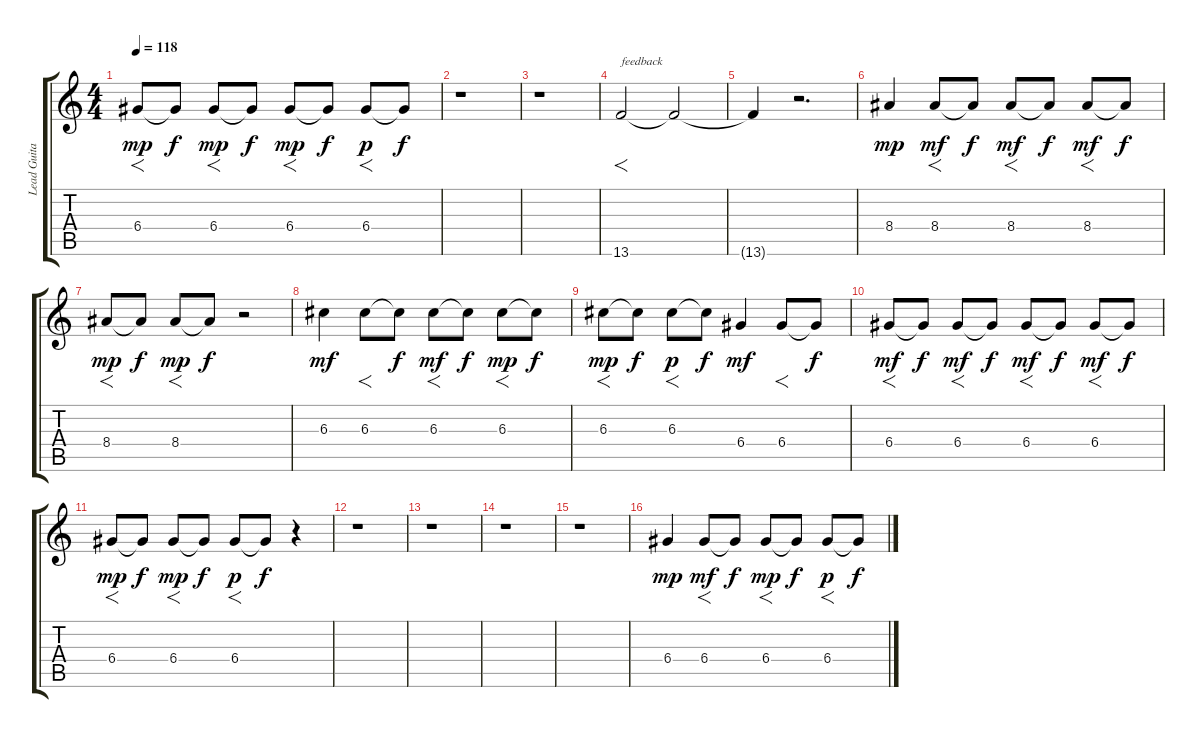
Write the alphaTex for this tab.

\track ("Lead Guitar" "Lead Guita") {instrument distortionguitar}
\staff {score tabs}
\tuning (E4 B3 G3 D3 A2 E2) {hide}
\ts (4 4)
\tempo 118
\clef g2
\ks c
6.4.8{f dy mp} 6.4{t}.8{dy f} 6.4.8{f dy mp} 6.4{t}.8{dy f} 6.4.8{f dy mp} 6.4{t}.8{dy f} 6.4.8{f dy p} 6.4{t}.8{dy f} |
r.1 |
r.1 |
13.6.2{f txt "feedback" instrument guitarharmonics} 13.6{t}.2{volume 8} |
13.6{t}.4 r.2{d} |
8.4.4{dy mp volume 15 instrument distortionguitar} 8.4.8{f dy mf} 8.4{t}.8{dy f} 8.4.8{f dy mf} 8.4{t}.8{dy f} 8.4.8{f dy mf} 8.4{t}.8{dy f} |
8.4.8{f dy mp} 8.4{t}.8{dy f} 8.4.8{f dy mp} 8.4{t}.8{dy f} r.2 |
6.3.4{dy mf} 6.3.8{f} 6.3{t}.8{dy f} 6.3.8{f dy mf} 6.3{t}.8{dy f} 6.3.8{f dy mp} 6.3{t}.8{dy f} |
6.3.8{f dy mp} 6.3{t}.8{dy f} 6.3.8{f dy p} 6.3{t}.8{dy f} 6.4.4{dy mf} 6.4.8{f} 6.4{t}.8{dy f} |
6.4.8{f dy mf} 6.4{t}.8{dy f} 6.4.8{f dy mf} 6.4{t}.8{dy f} 6.4.8{f dy mf} 6.4{t}.8{dy f} 6.4.8{f dy mf} 6.4{t}.8{dy f} |
6.4.8{f dy mp} 6.4{t}.8{dy f} 6.4.8{f dy mp} 6.4{t}.8{dy f} 6.4.8{f dy p} 6.4{t}.8{dy f} r.4 |
r.1 |
r.1 |
r.1 |
r.1 |
6.4.4{dy mp} 6.4.8{f dy mf} 6.4{t}.8{dy f} 6.4.8{f dy mp} 6.4{t}.8{dy f} 6.4.8{f dy p} 6.4{t}.8{dy f}
